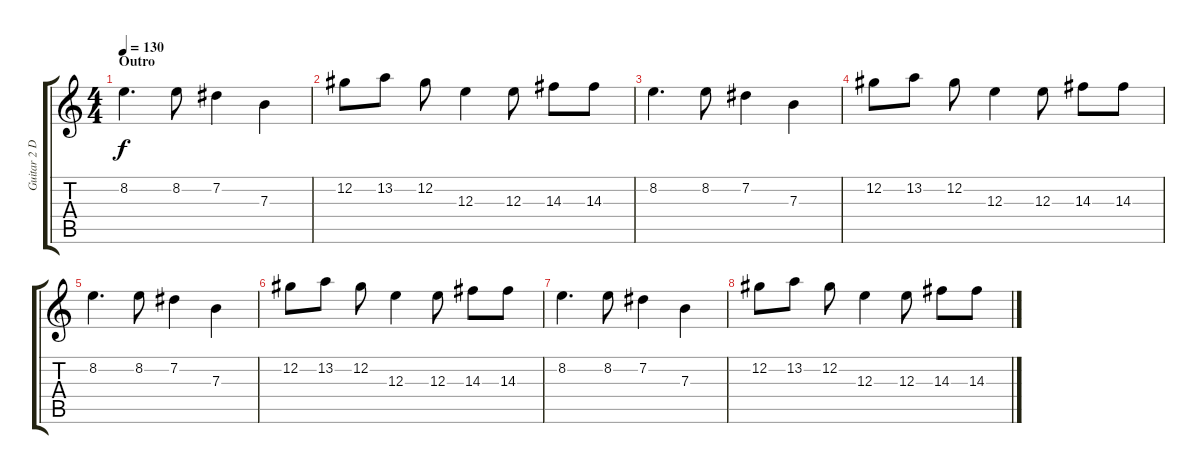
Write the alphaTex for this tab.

\track ("Guitar 2 Distortion" "Guitar 2 D") {instrument distortionguitar}
\staff {score tabs}
\tuning (Db4 Ab3 E3 B2 Gb2 Db2) {hide}
\ts (4 4)
\section ("" "Outro")
\tempo 130
\clef g2
\ks c
8.2.4{d dy f} 8.2.8 7.2.4 7.3.4 |
12.2.8 13.2.8 12.2.8 12.3.4 12.3.8 14.3.8 14.3.8 |
8.2.4{d} 8.2.8 7.2.4 7.3.4 |
12.2.8 13.2.8 12.2.8 12.3.4 12.3.8 14.3.8 14.3.8 |
8.2.4{d} 8.2.8 7.2.4 7.3.4 |
12.2.8 13.2.8 12.2.8 12.3.4 12.3.8 14.3.8 14.3.8 |
8.2.4{d} 8.2.8 7.2.4 7.3.4 |
12.2.8 13.2.8 12.2.8 12.3.4 12.3.8 14.3.8 14.3.8
